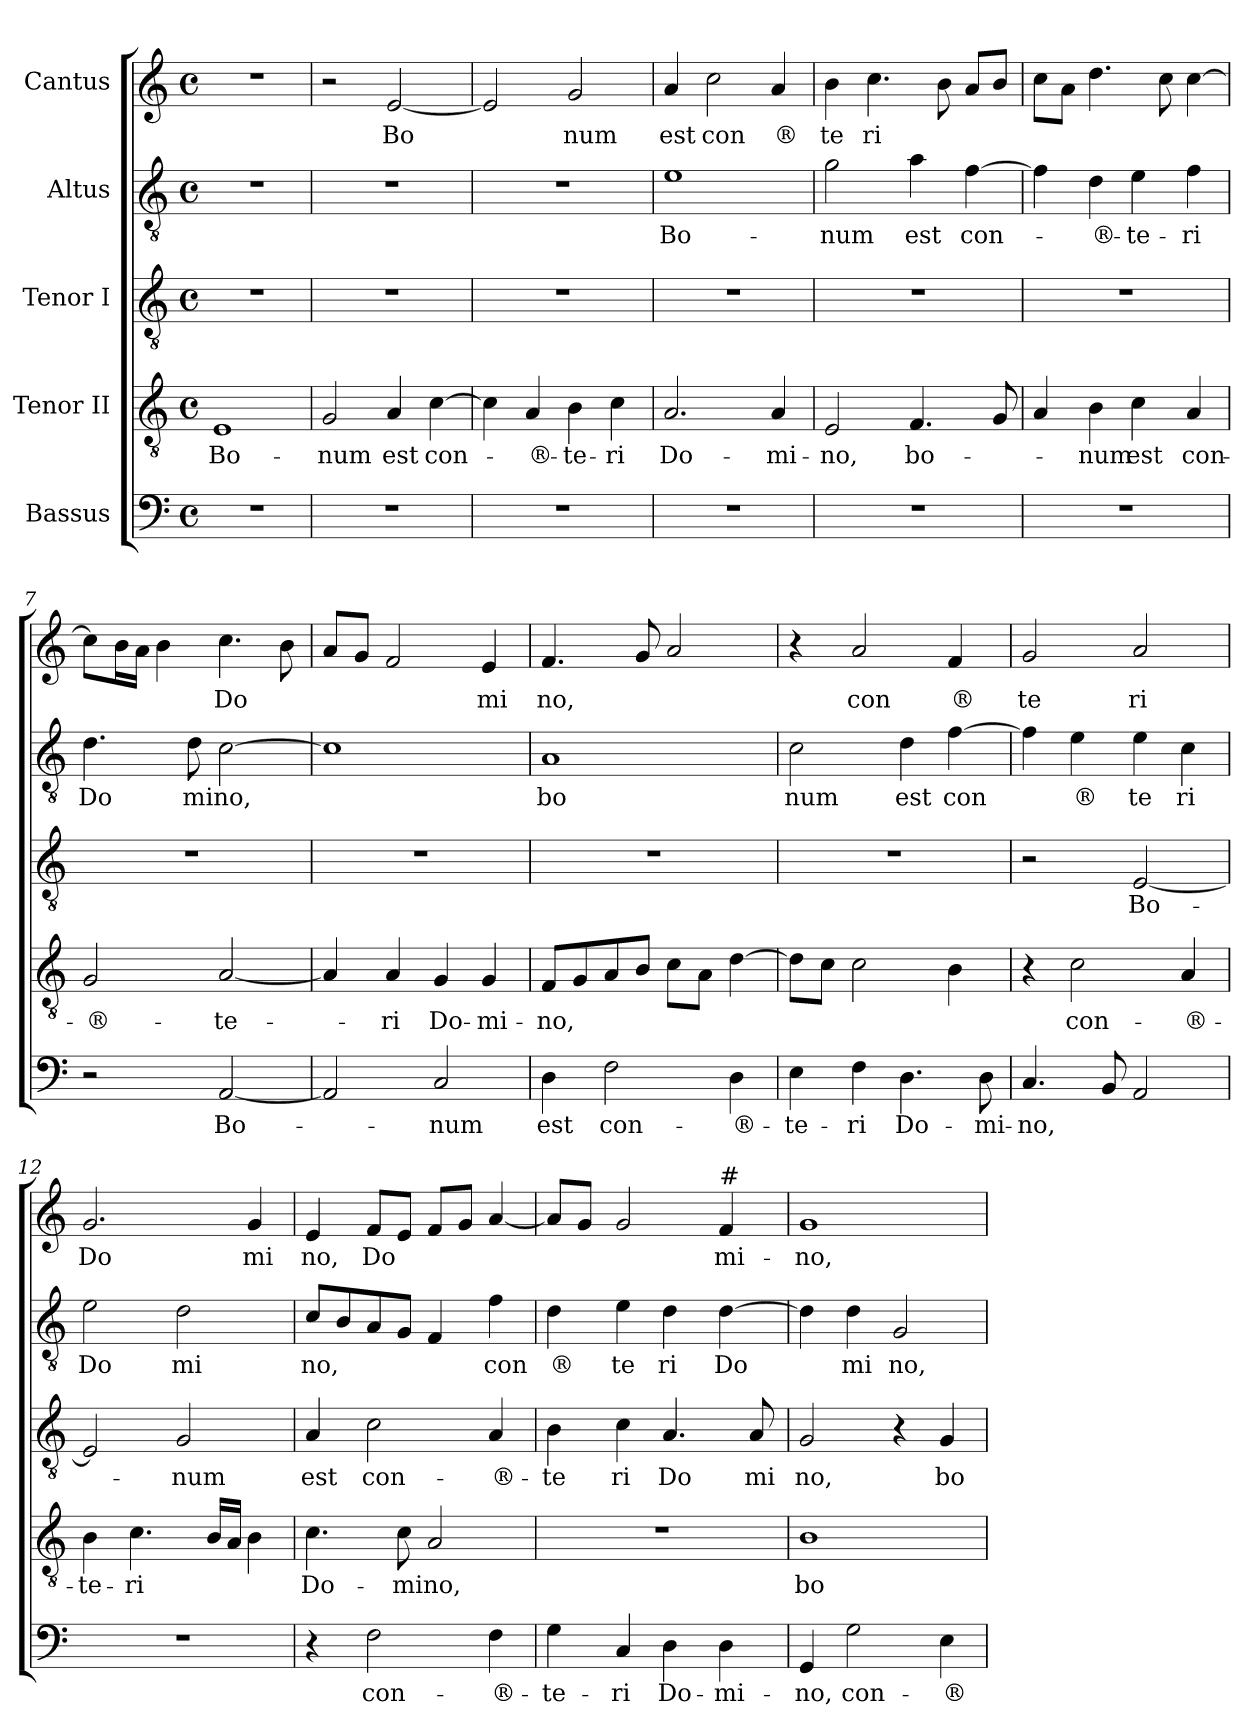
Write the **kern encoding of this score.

**kern	**text	**kern	**text	**kern	**text	**kern	**text	**kern	**text
*part5	*part5	*part4	*part4	*part3	*part3	*part2	*part2	*part1	*part1
*staff5	*staff5	*staff4	*staff4	*staff3	*staff3	*staff2	*staff2	*staff1	*staff1
*I"Bassus	*	*I"Tenor II	*	*I"Tenor I	*	*I"Altus	*	*I"Cantus	*
!!LO:PB:g=z
*stria5	*	*stria5	*	*stria5	*	*stria5	*	*stria5	*
*clefF4	*	*clefGv2	*	*clefGv2	*	*clefGv2	*	*clefG2	*
*M4/4	*	*M4/4	*	*M4/4	*	*M4/4	*	*M4/4	*
*met(c)	*	*met(c)	*	*met(c)	*	*met(c)	*	*met(c)	*
=1	=1	=1	=1	=1	=1	=1	=1	=1	=1
!	!	!	!LO:LY:b:cj	!	!	!	!	!	!
1r	.	1E	Bo-	1r	.	1r	.	1r	.
=2	=2	=2	=2	=2	=2	=2	=2	=2	=2
!	!	!	!LO:LY:b:cj	!	!	!	!	!	!
1r	.	2G/	-num	1r	.	1r	.	2r	.
!	!	!	!LO:LY:b:cj	!	!	!	!	!	!LO:LY:b
.	.	4A/	est	.	.	.	.	[<2e/	Bo
!	!	!	!LO:LY:b	!	!	!	!	!	!
.	.	[>4c\	con-	.	.	.	.	.	.
=3	=3	=3	=3	=3	=3	=3	=3	=3	=3
1r	.	4c\]	.	1r	.	1r	.	2e/]	.
!	!	!	!LO:LY:b:cj	!	!	!	!	!	!
.	.	4A/	-®-	.	.	.	.	.	.
!	!	!	!LO:LY:b:cj	!	!	!	!	!	!LO:LY:b:cj
.	.	4B\	-te-	.	.	.	.	2g/	num
!	!	!	!LO:LY:b:cj	!	!	!	!	!	!
.	.	4c\	-ri	.	.	.	.	.	.
=4	=4	=4	=4	=4	=4	=4	=4	=4	=4
!	!	!	!LO:LY:b:cj	!	!	!	!LO:LY:b:cj	!	!LO:LY:b:cj
1r	.	2.A/	Do-	1r	.	1e	Bo-	4a/	est
!	!	!	!	!	!	!	!	!	!LO:LY:b:cj
.	.	.	.	.	.	.	.	2cc\	con
!	!	!	!LO:LY:b:cj	!	!	!	!	!	!LO:LY:b:cj
.	.	4A/	-mi-	.	.	.	.	4a/	®
=5	=5	=5	=5	=5	=5	=5	=5	=5	=5
!	!	!	!LO:LY:b:cj	!	!	!	!LO:LY:b:cj	!	!LO:LY:b:cj
1r	.	2E/	-no,	1r	.	2g\	-num	4b\	te
!	!	!	!	!	!	!	!	!	!LO:LY:b:cj
.	.	.	.	.	.	.	.	4.cc\	ri
!	!	!	!LO:LY:b:cj	!	!	!	!LO:LY:b:cj	!	!
.	.	4.F/	bo-	.	.	4a\	est	.	.
.	.	.	.	.	.	.	.	8b\	.
!	!	!	!	!	!	!	!LO:LY:b	!	!
.	.	.	.	.	.	[>4f\	con-	8a/L	.
.	.	8G/	.	.	.	.	.	8b/J	.
=6	=6	=6	=6	=6	=6	=6	=6	=6	=6
1r	.	4A/	.	1r	.	4f\]	.	8cc\L	.
.	.	.	.	.	.	.	.	8a\J	.
!	!	!	!LO:LY:b:cj	!	!	!	!LO:LY:b:cj	!	!
.	.	4B\	-num	.	.	4d\	-®-	4.dd\	.
!	!	!	!LO:LY:b:cj	!	!	!	!LO:LY:b:cj	!	!
.	.	4c\	est	.	.	4e\	-te-	.	.
.	.	.	.	.	.	.	.	8cc\	.
!	!	!	!LO:LY:b:cj	!	!	!	!LO:LY:b:cj	!	!
.	.	4A/	con-	.	.	4f\	-ri	[<4cc\	.
!!LO:LB:g=z
=7	=7	=7	=7	=7	=7	=7	=7	=7	=7
!	!	!	!LO:LY:b:cj	!	!	!	!LO:LY:b:cj	!	!
2r	.	2G/	-®-	1r	.	4.d\	Do	8cc\L]	.
.	.	.	.	.	.	.	.	16b\	.
.	.	.	.	.	.	.	.	16a\J	.
.	.	.	.	.	.	.	.	4b\	.
!	!	!	!	!	!	!	!LO:LY:b	!	!
.	.	.	.	.	.	8d\	mino,	.	.
!	!LO:LY:b	!	!LO:LY:b:cj	!	!	!	!	!	!LO:LY:b
[<2AA/	Bo-	[<2A/	-te-	.	.	[>2c\	.	4.cc\	Do
.	.	.	.	.	.	.	.	8b\	.
=8	=8	=8	=8	=8	=8	=8	=8	=8	=8
2AA/]	.	4A/]	.	1r	.	1c]	.	8a/L	.
.	.	.	.	.	.	.	.	8g/J	.
!	!	!	!LO:LY:b:cj	!	!	!	!	!	!
.	.	4A/	-ri	.	.	.	.	2f/	.
!	!LO:LY:b:cj	!	!LO:LY:b:cj	!	!	!	!	!	!
2C/	-num	4G/	Do-	.	.	.	.	.	.
!	!	!	!LO:LY:b:cj	!	!	!	!	!	!LO:LY:b:cj
.	.	4G/	-mi-	.	.	.	.	4e/	mi
=9	=9	=9	=9	=9	=9	=9	=9	=9	=9
!	!LO:LY:b:cj	!	!LO:LY:b	!	!	!	!LO:LY:b:cj	!	!LO:LY:b
4D\	est	8F/L	-no,	1r	.	1A	bo	4.f/	no,
.	.	8G/	.	.	.	.	.	.	.
!	!LO:LY:b:cj	!	!	!	!	!	!	!	!
2F\	con-	8A/	.	.	.	.	.	.	.
.	.	8B/J	.	.	.	.	.	8g/	.
.	.	8c\L	.	.	.	.	.	2a/	.
.	.	8A\J	.	.	.	.	.	.	.
!	!LO:LY:b:cj	!	!	!	!	!	!	!	!
4D\	-®-	[>4d\	.	.	.	.	.	.	.
=10	=10	=10	=10	=10	=10	=10	=10	=10	=10
!	!LO:LY:b:cj	!	!	!	!	!	!LO:LY:b:cj	!	!
4E\	-te-	8d\L]	.	1r	.	2c\	num	4r	.
.	.	8c\J	.	.	.	.	.	.	.
!	!LO:LY:b:cj	!	!	!	!	!	!	!	!LO:LY:b:cj
4F\	-ri	2c\	.	.	.	.	.	2a/	con
!	!LO:LY:b:cj	!	!	!	!	!	!LO:LY:b:cj	!	!
4.D\	Do-	.	.	.	.	4d\	est	.	.
!	!	!	!	!	!	!	!LO:LY:b	!	!LO:LY:b:cj
.	.	4B\	.	.	.	[>4f\	con	4f/	®
!	!LO:LY:b:cj	!	!	!	!	!	!	!	!
8D\	-mi-	.	.	.	.	.	.	.	.
=11	=11	=11	=11	=11	=11	=11	=11	=11	=11
!	!LO:LY:b	!	!	!	!	!	!	!	!LO:LY:b:cj
4.C/	-no,	4r	.	2r	.	4f\]	.	2g/	te
!	!	!	!LO:LY:b:cj	!	!	!	!LO:LY:b:cj	!	!
.	.	2c\	con-	.	.	4e\	®	.	.
8BB/	.	.	.	.	.	.	.	.	.
!	!	!	!	!	!LO:LY:b	!	!LO:LY:b:cj	!	!LO:LY:b:cj
2AA/	.	.	.	[<2E/	Bo-	4e\	te	2a/	ri
!	!	!	!LO:LY:b:cj	!	!	!	!LO:LY:b:cj	!	!
.	.	4A/	-®-	.	.	4c\	ri	.	.
=12	=12	=12	=12	=12	=12	=12	=12	=12	=12
!	!	!	!LO:LY:b:cj	!	!	!	!LO:LY:b:cj	!	!LO:LY:b:cj
1r	.	4B\	-te-	2E/]	.	2e\	Do	2.g/	Do
!	!	!	!LO:LY:b:cj	!	!	!	!	!	!
.	.	4.c\	-ri	.	.	.	.	.	.
!	!	!	!	!	!LO:LY:b:cj	!	!LO:LY:b:cj	!	!
.	.	.	.	2G/	-num	2d\	mi	.	.
.	.	16B/L	.	.	.	.	.	.	.
.	.	16A/J	.	.	.	.	.	.	.
!	!	!	!	!	!	!	!	!	!LO:LY:b:cj
.	.	4B\	.	.	.	.	.	4g/	mi
=13	=13	=13	=13	=13	=13	=13	=13	=13	=13
!	!	!	!LO:LY:b:cj	!	!LO:LY:b:cj	!	!LO:LY:b	!	!LO:LY:b:cj
4r	.	4.c\	Do-	4A/	est	8c/L	no,	4e/	no,
.	.	.	.	.	.	8B/	.	.	.
!	!LO:LY:b:cj	!	!	!	!LO:LY:b:cj	!	!	!	!LO:LY:b
2F\	con-	.	.	2c\	con-	8A/	.	8f/L	Do
!	!	!	!LO:LY:b	!	!	!	!	!	!
.	.	8c\	-mino,	.	.	8G/J	.	8e/J	.
.	.	2A/	.	.	.	4F/	.	8f/L	.
.	.	.	.	.	.	.	.	8g/J	.
!	!LO:LY:b:cj	!	!	!	!LO:LY:b:cj	!	!LO:LY:b:cj	!	!
4F\	-®-	.	.	4A/	-®-	4f\	con	[>4a/	.
!!LO:LB:g=z
=14	=14	=14	=14	=14	=14	=14	=14	=14	=14
!	!LO:LY:b:cj	!	!	!	!LO:LY:b:cj	!	!LO:LY:b:cj	!	!
*	*	*	*	*	*	*^	*	*	*
4G\	-te-	1r	.	4B\	-te	4d\	8..ryy	®	8a/L]	.
.	.	.	.	.	.	.	.	.	8g/J	.
.	.	.	.	.	.	.	2ryy	.	.	.
!	!LO:LY:b:cj	!	!	!	!LO:LY:b:cj	!	!	!LO:LY:b:cj	!	!
4C/	-ri	.	.	4c\	ri	4e\	.	te	2g/	.
!	!LO:LY:b:cj	!	!	!	!LO:LY:b:cj	!	!	!LO:LY:b:cj	!	!
4D\	Do-	.	.	4.A/	Do	4d\	.	ri	.	.
.	.	.	.	.	.	.	4ryy	.	.	.
!	!	!	!	!	!	!	!	!	!LO:TX:a:t=#	!
!	!LO:LY:b:cj	!	!	!	!	!	!	!LO:LY:b	!	!LO:LY:b:cj
4D\	-mi-	.	.	.	.	[>4d\	.	Do	4f/	mi-
!	!	!	!	!	!LO:LY:b:cj	!	!	!	!	!
.	.	.	.	8A/	mi	.	.	.	.	.
.	.	.	.	.	.	.	32ryy	.	.	.
=15	=15	=15	=15	=15	=15	=15	=15	=15	=15	=15
!	!LO:LY:b:cj	!	!LO:LY:b:cj	!	!LO:LY:b:cj	!	!	!	!	!LO:LY:b:cj
*	*	*	*	*	*	*v	*v	*	*	*
4GG/	-no,	1B	bo	2G/	no,	4d\]	.	1g	-no,
!	!LO:LY:b:cj	!	!	!	!	!	!LO:LY:b:cj	!	!
2G\	con-	.	.	.	.	4d\	mi	.	.
!	!	!	!	!	!	!	!LO:LY:b:cj	!	!
.	.	.	.	4r	.	2G/	no,	.	.
!	!LO:LY:b:cj	!	!	!	!LO:LY:b:cj	!	!	!	!
4E\	-®-	.	.	4G/	bo	.	.	.	.
=	=	=	=	=	=	=	=	=	=
*-	*-	*-	*-	*-	*-	*-	*-	*-	*-
